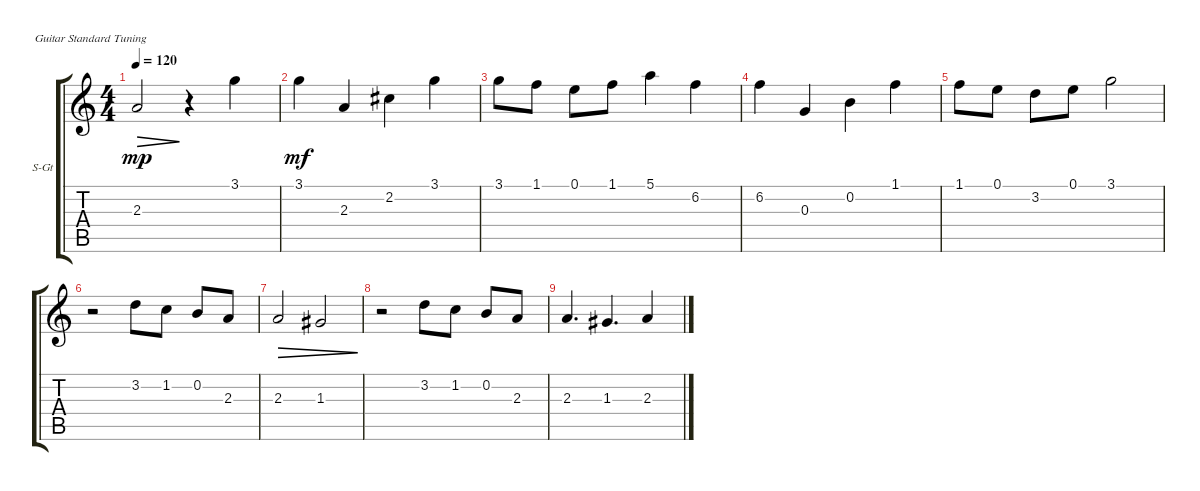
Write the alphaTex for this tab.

\defaultSystemsLayout 4
\bracketExtendMode groupsimilarinstruments
\firstSystemTrackNameOrientation horizontal
\otherSystemsTrackNameOrientation horizontal
\track ("Steel Guitar" "S-Gt") {instrument acousticguitarsteel}
\staff {score tabs}
\tuning (E4 B3 G3 D3 A2 E2)
\ts (4 4)
\tempo 120
\clef g2
\ks c
2.3.2{dec dy mp} r.4 3.1.4 |
3.1.4{dy mf} 2.3.4 2.2.4 3.1.4 |
3.1.8 1.1.8 0.1.8 1.1.8 5.1.4 6.2.4 |
6.2.4 0.3.4 0.2.4 1.1.4 |
1.1.8 0.1.8 3.2.8 0.1.8 3.1.2 |
r.2 3.2.8 1.2.8 0.2.8 2.3.8 |
2.3.2{dec} 1.3.2{dec} |
r.2 3.2.8 1.2.8 0.2.8 2.3.8 |
2.3.4{d} 1.3.4{d} 2.3.4
